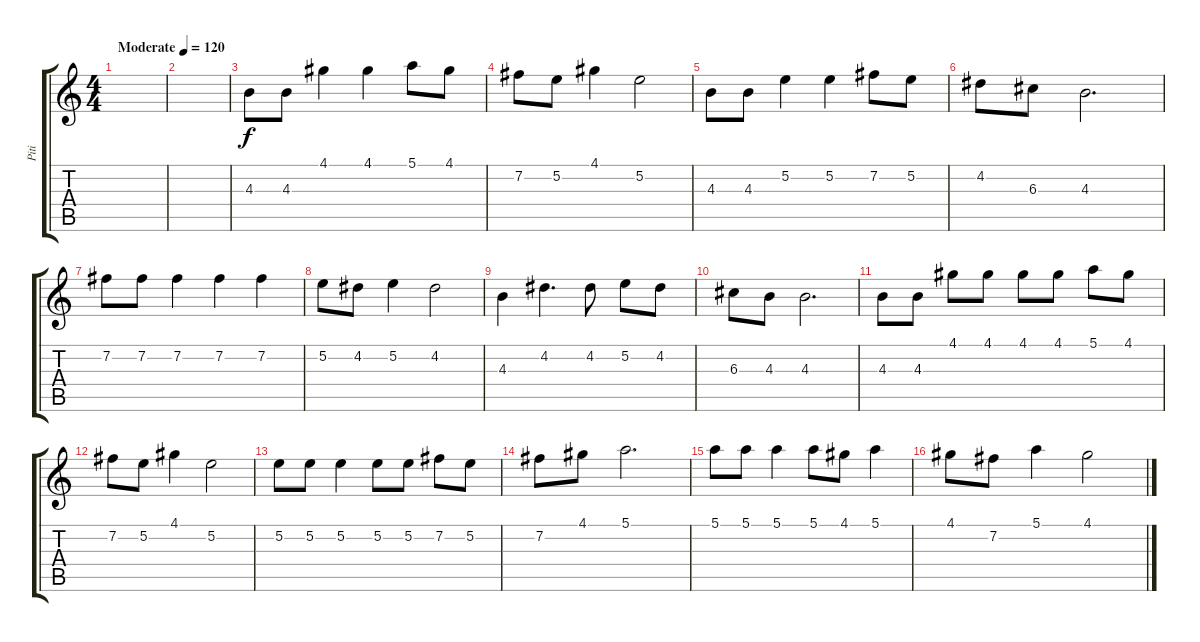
\track ("Piti" "Piti") {instrument acousticguitarsteel}
\staff {score tabs}
\tuning (E4 B3 G3 D3 A2 E2) {hide}
\ts (4 4)
\tempo (120 "Moderate")
\clef g2
\ks c
|
|
4.3.8 4.3.8 4.1.4 4.1.4 5.1.8 4.1.8 |
7.2.8 5.2.8 4.1.4 5.2.2 |
4.3.8 4.3.8 5.2.4 5.2.4 7.2.8 5.2.8 |
4.2.8 6.3.8 4.3.2{d} |
7.2.8 7.2.8 7.2.4 7.2.4 7.2.4 |
5.2.8 4.2.8 5.2.4 4.2.2 |
4.3.4 4.2.4{d} 4.2.8 5.2.8 4.2.8 |
6.3.8 4.3.8 4.3.2{d} |
4.3.8 4.3.8 4.1.8 4.1.8 4.1.8 4.1.8 5.1.8 4.1.8 |
7.2.8 5.2.8 4.1.4 5.2.2 |
5.2.8 5.2.8 5.2.4 5.2.8 5.2.8 7.2.8 5.2.8 |
7.2.8 4.1.8 5.1.2{d} |
5.1.8 5.1.8 5.1.4 5.1.8 4.1.8 5.1.4 |
4.1.8 7.2.8 5.1.4 4.1.2
